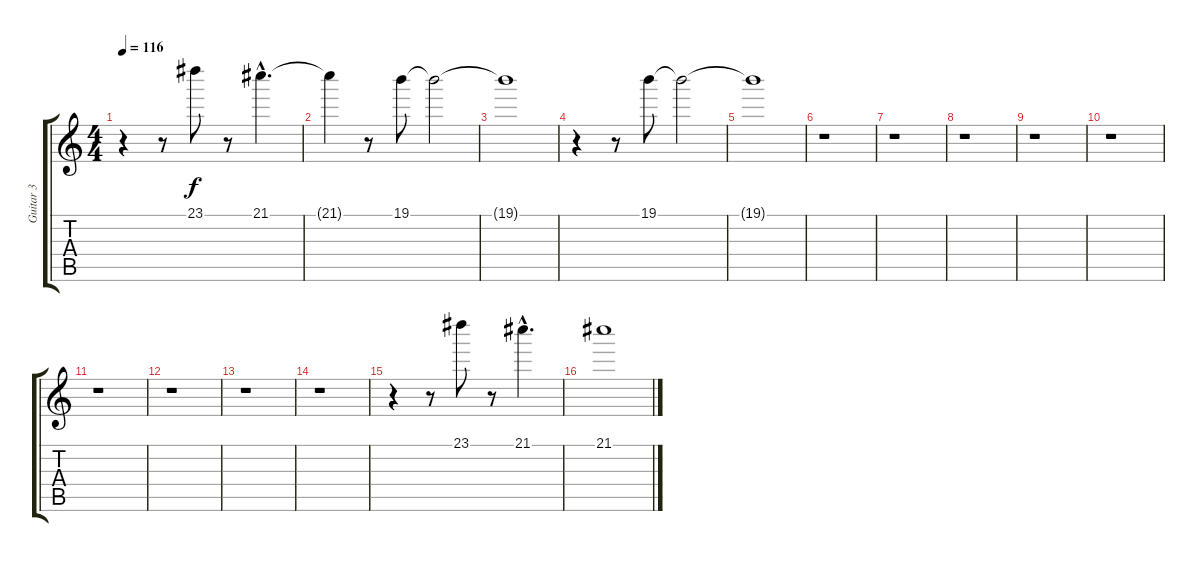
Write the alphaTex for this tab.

\track ("Guitar 3" "Guitar 3") {instrument distortionguitar}
\staff {score tabs}
\tuning (E4 B3 G3 D3 A2 E2) {hide}
\ts (4 4)
\tempo 116
\clef g2
\ks c
r.4{dy f} r.8 23.1.8 r.8 21.1{hac}.4{d} |
21.1{t}.4 r.8 19.1.8 19.1{t}.2 |
19.1{t}.1 |
r.4 r.8 19.1.8 19.1{t}.2 |
19.1{t}.1 |
r.1 |
r.1 |
r.1 |
r.1 |
r.1 |
r.1 |
r.1 |
r.1 |
r.1 |
r.4 r.8 23.1.8 r.8 21.1{hac}.4{d} |
21.1.1
